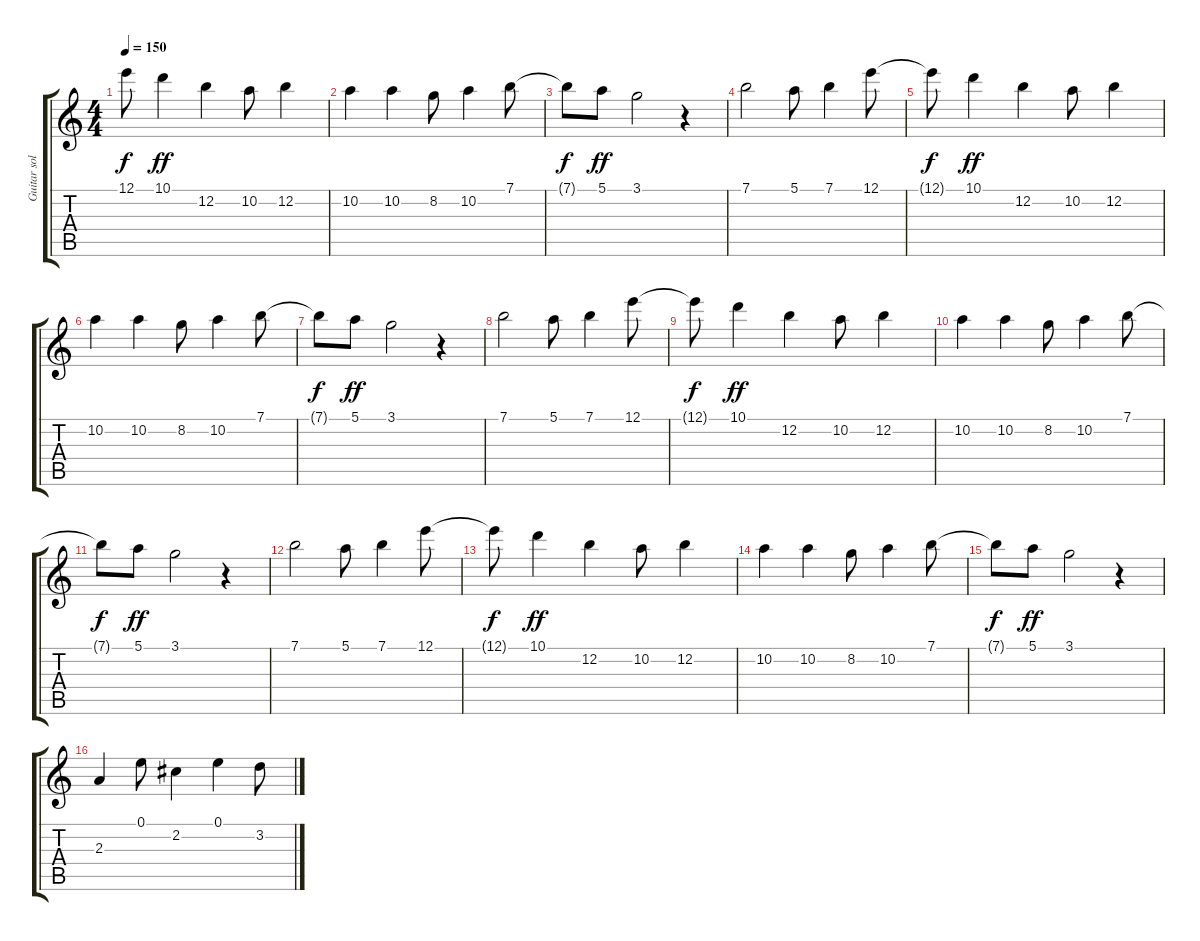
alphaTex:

\track ("Guitar solo" "Guitar sol") {instrument distortionguitar}
\staff {score tabs}
\tuning (E4 B3 G3 D3 A2 E2) {hide}
\ts (4 4)
\tempo 150
\clef g2
\ks c
12.1{t}.8{dy f} 10.1.4{dy ff} 12.2.4 10.2.8 12.2.4 |
10.2.4 10.2.4 8.2.8 10.2.4 7.1.8 |
7.1{t}.8{dy f} 5.1.8{dy ff} 3.1.2 r.4 |
7.1.2 5.1.8 7.1.4 12.1.8 |
12.1{t}.8{dy f} 10.1.4{dy ff} 12.2.4 10.2.8 12.2.4 |
10.2.4 10.2.4 8.2.8 10.2.4 7.1.8 |
7.1{t}.8{dy f} 5.1.8{dy ff} 3.1.2 r.4 |
7.1.2 5.1.8 7.1.4 12.1.8 |
12.1{t}.8{dy f} 10.1.4{dy ff} 12.2.4 10.2.8 12.2.4 |
10.2.4 10.2.4 8.2.8 10.2.4 7.1.8 |
7.1{t}.8{dy f} 5.1.8{dy ff} 3.1.2 r.4 |
7.1.2 5.1.8 7.1.4 12.1.8 |
12.1{t}.8{dy f} 10.1.4{dy ff} 12.2.4 10.2.8 12.2.4 |
10.2.4 10.2.4 8.2.8 10.2.4 7.1.8 |
7.1{t}.8{dy f} 5.1.8{dy ff} 3.1.2 r.4 |
2.3.4{instrument electricguitarclean} 0.1.8 2.2.4 0.1.4 3.2.8
